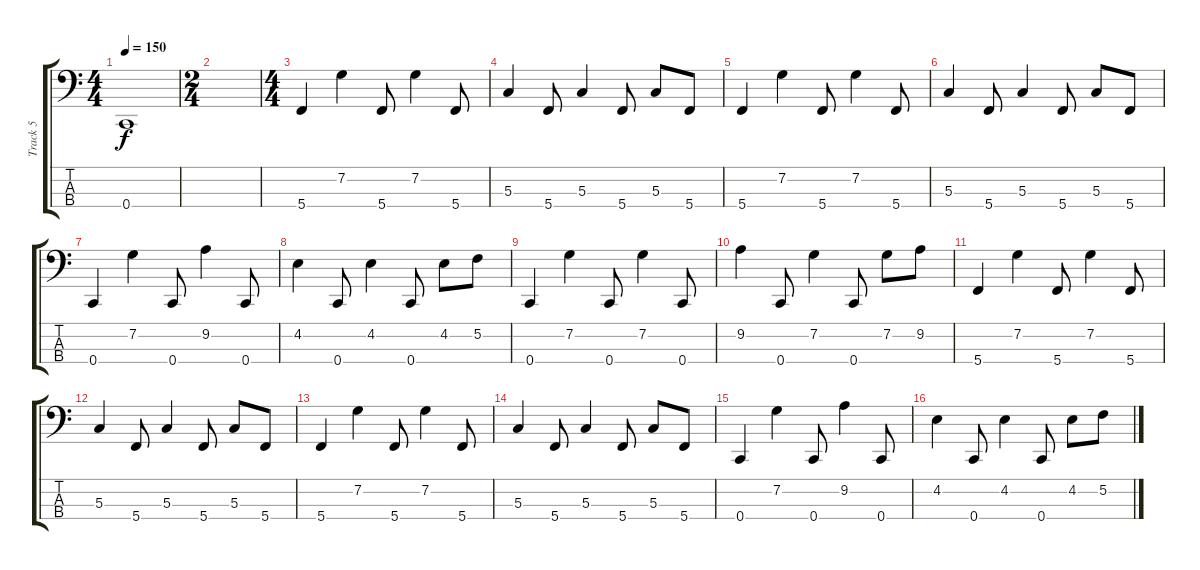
\track ("Track 5" "Track 5") {instrument electricbassfinger}
\staff {score tabs}
\tuning (F2 C2 G1 C1) {hide}
\ts (4 4)
\tempo 150
\clef f4
\ks c
0.4{t}.1{dy f} |
\ts (2 4)
|
\ts (4 4)
5.4.4 7.2.4 5.4.8 7.2.4 5.4.8 |
5.3.4 5.4.8 5.3.4 5.4.8 5.3.8 5.4.8 |
5.4.4 7.2.4 5.4.8 7.2.4 5.4.8 |
5.3.4 5.4.8 5.3.4 5.4.8 5.3.8 5.4.8 |
0.4.4 7.2.4 0.4.8 9.2.4 0.4.8 |
4.2.4 0.4.8 4.2.4 0.4.8 4.2.8 5.2.8 |
0.4.4 7.2.4 0.4.8 7.2.4 0.4.8 |
9.2.4 0.4.8 7.2.4 0.4.8 7.2.8 9.2.8 |
5.4.4 7.2.4 5.4.8 7.2.4 5.4.8 |
5.3.4 5.4.8 5.3.4 5.4.8 5.3.8 5.4.8 |
5.4.4 7.2.4 5.4.8 7.2.4 5.4.8 |
5.3.4 5.4.8 5.3.4 5.4.8 5.3.8 5.4.8 |
0.4.4 7.2.4 0.4.8 9.2.4 0.4.8 |
4.2.4 0.4.8 4.2.4 0.4.8 4.2.8 5.2.8
